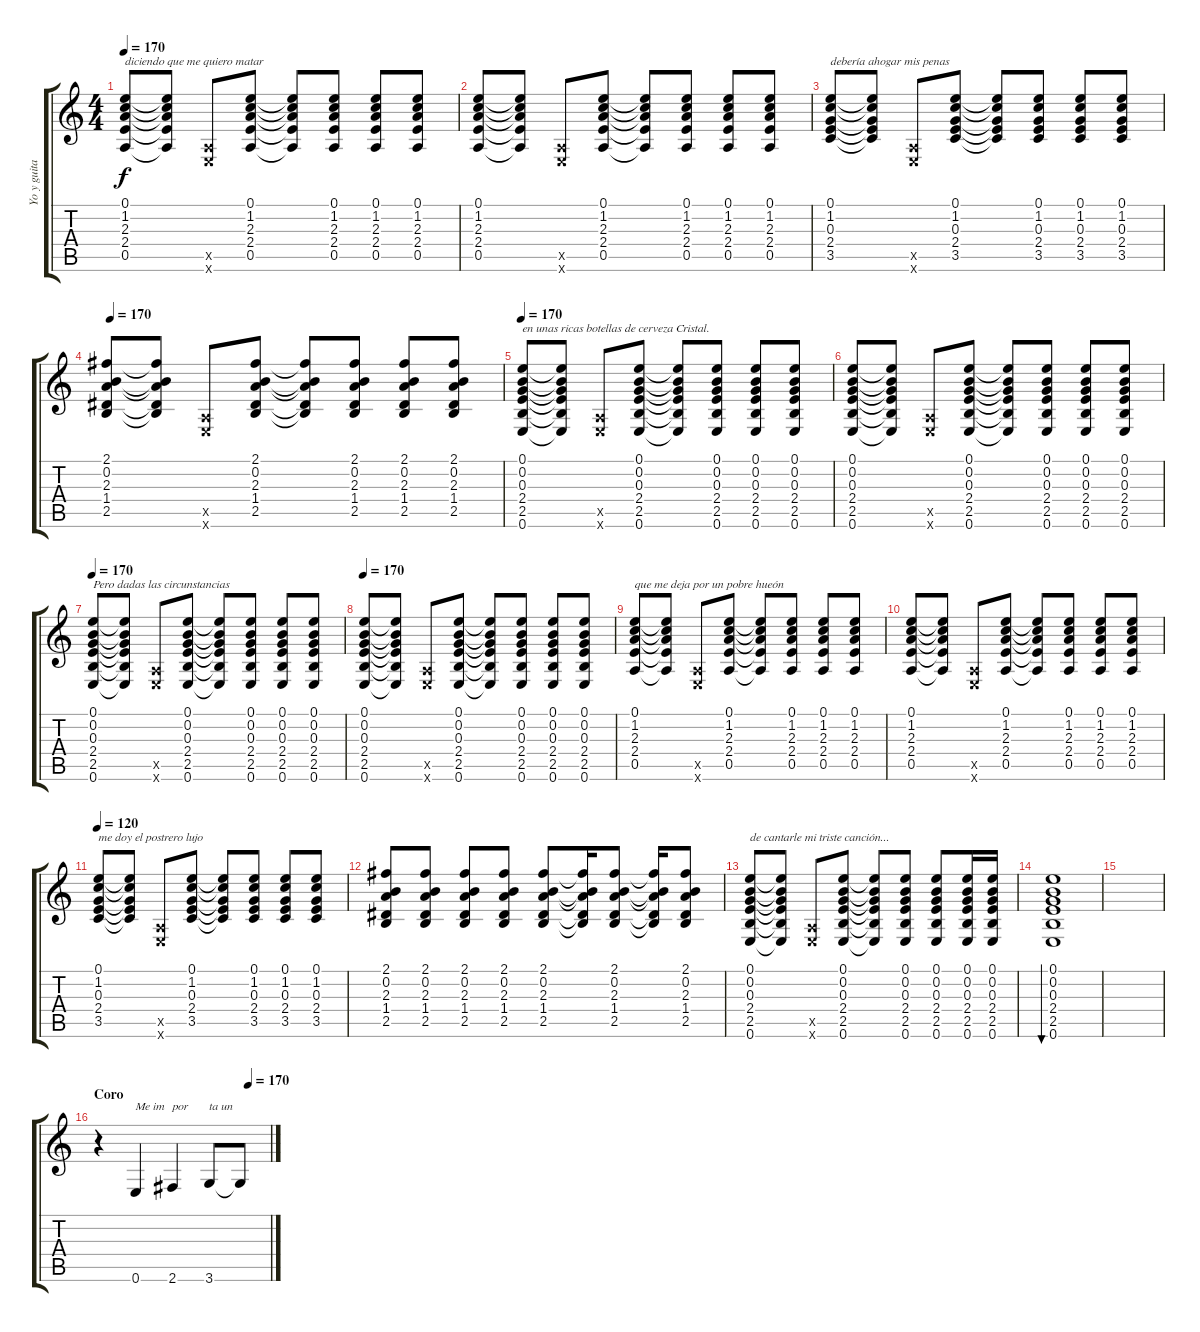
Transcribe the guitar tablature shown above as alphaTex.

\track ("Yo y guitarra electroacústica 12 cuerdas" "Yo y guita") {instrument acousticguitarsteel}
\staff {score tabs}
\tuning (E4 B3 G3 D3 A2 E2) {hide}
\ts (4 4)
\tempo 170
\clef g2
\ks c
(0.1 1.2 2.3 2.4 0.5).8{txt "diciendo que me quiero matar" dy f} (0.1{t} 1.2{t} 2.3{t} 2.4{t} 0.5{t}).8 (0.5{x} 0.6{x}).8 (0.1 1.2 2.3 2.4 0.5).8 (0.1{t} 1.2{t} 2.3{t} 2.4{t} 0.5{t}).8 (0.1 1.2 2.3 2.4 0.5).8 (0.1 1.2 2.3 2.4 0.5).8 (0.1 1.2 2.3 2.4 0.5).8 |
(0.1 1.2 2.3 2.4 0.5).8 (0.1{t} 1.2{t} 2.3{t} 2.4{t} 0.5{t}).8 (0.5{x} 0.6{x}).8 (0.1 1.2 2.3 2.4 0.5).8 (0.1{t} 1.2{t} 2.3{t} 2.4{t} 0.5{t}).8 (0.1 1.2 2.3 2.4 0.5).8 (0.1 1.2 2.3 2.4 0.5).8 (0.1 1.2 2.3 2.4 0.5).8 |
(0.1 1.2 0.3 2.4 3.5).8{txt "debería ahogar mis penas"} (0.1{t} 1.2{t} 0.3{t} 2.4{t} 3.5{t}).8 (0.5{x} 0.6{x}).8 (0.1 1.2 0.3 2.4 3.5).8 (0.1{t} 1.2{t} 0.3{t} 2.4{t} 3.5{t}).8 (0.1 1.2 0.3 2.4 3.5).8 (0.1 1.2 0.3 2.4 3.5).8 (0.1 1.2 0.3 2.4 3.5).8 |
\tempo 170
(2.1 0.2 2.3 1.4 2.5).8 (2.1{t} 0.2{t} 2.3{t} 1.4{t} 2.5{t}).8 (0.5{x} 0.6{x}).8 (2.1 0.2 2.3 1.4 2.5).8 (2.1{t} 0.2{t} 2.3{t} 1.4{t} 2.5{t}).8 (2.1 0.2 2.3 1.4 2.5).8 (2.1 0.2 2.3 1.4 2.5).8 (2.1 0.2 2.3 1.4 2.5).8 |
\tempo 170
(0.1 0.2 0.3 2.4 2.5 0.6).8{txt "en unas ricas botellas de cerveza Cristal."} (0.1{t} 0.2{t} 0.3{t} 2.4{t} 2.5{t} 0.6{t}).8 (0.5{x} 0.6{x}).8 (0.1 0.2 0.3 2.4 2.5 0.6).8 (0.1{t} 0.2{t} 0.3{t} 2.4{t} 2.5{t} 0.6{t}).8 (0.1 0.2 0.3 2.4 2.5 0.6).8 (0.1 0.2 0.3 2.4 2.5 0.6).8 (0.1 0.2 0.3 2.4 2.5 0.6).8 |
(0.1 0.2 0.3 2.4 2.5 0.6).8 (0.1{t} 0.2{t} 0.3{t} 2.4{t} 2.5{t} 0.6{t}).8 (0.5{x} 0.6{x}).8 (0.1 0.2 0.3 2.4 2.5 0.6).8 (0.1{t} 0.2{t} 0.3{t} 2.4{t} 2.5{t} 0.6{t}).8 (0.1 0.2 0.3 2.4 2.5 0.6).8 (0.1 0.2 0.3 2.4 2.5 0.6).8 (0.1 0.2 0.3 2.4 2.5 0.6).8 |
\tempo 170
(0.1 0.2 0.3 2.4 2.5 0.6).8{txt "Pero dadas las circunstancias"} (0.1{t} 0.2{t} 0.3{t} 2.4{t} 2.5{t} 0.6{t}).8 (0.5{x} 0.6{x}).8 (0.1 0.2 0.3 2.4 2.5 0.6).8 (0.1{t} 0.2{t} 0.3{t} 2.4{t} 2.5{t} 0.6{t}).8 (0.1 0.2 0.3 2.4 2.5 0.6).8 (0.1 0.2 0.3 2.4 2.5 0.6).8 (0.1 0.2 0.3 2.4 2.5 0.6).8 |
\tempo 170
(0.1 0.2 0.3 2.4 2.5 0.6).8 (0.1{t} 0.2{t} 0.3{t} 2.4{t} 2.5{t} 0.6{t}).8 (0.5{x} 0.6{x}).8 (0.1 0.2 0.3 2.4 2.5 0.6).8 (0.1{t} 0.2{t} 0.3{t} 2.4{t} 2.5{t} 0.6{t}).8 (0.1 0.2 0.3 2.4 2.5 0.6).8 (0.1 0.2 0.3 2.4 2.5 0.6).8 (0.1 0.2 0.3 2.4 2.5 0.6).8 |
(0.1 1.2 2.3 2.4 0.5).8{txt "que me deja por un pobre hueón"} (0.1{t} 1.2{t} 2.3{t} 2.4{t} 0.5{t}).8 (0.5{x} 0.6{x}).8 (0.1 1.2 2.3 2.4 0.5).8 (0.1{t} 1.2{t} 2.3{t} 2.4{t} 0.5{t}).8 (0.1 1.2 2.3 2.4 0.5).8 (0.1 1.2 2.3 2.4 0.5).8 (0.1 1.2 2.3 2.4 0.5).8 |
(0.1 1.2 2.3 2.4 0.5).8 (0.1{t} 1.2{t} 2.3{t} 2.4{t} 0.5{t}).8 (0.5{x} 0.6{x}).8 (0.1 1.2 2.3 2.4 0.5).8 (0.1{t} 1.2{t} 2.3{t} 2.4{t} 0.5{t}).8 (0.1 1.2 2.3 2.4 0.5).8 (0.1 1.2 2.3 2.4 0.5).8 (0.1 1.2 2.3 2.4 0.5).8 |
\tempo 120
(0.1 1.2 0.3 2.4 3.5).8{txt "me doy el postrero lujo"} (0.1{t} 1.2{t} 0.3{t} 2.4{t} 3.5{t}).8 (0.5{x} 0.6{x}).8 (0.1 1.2 0.3 2.4 3.5).8 (0.1{t} 1.2{t} 0.3{t} 2.4{t} 3.5{t}).8 (0.1 1.2 0.3 2.4 3.5).8 (0.1 1.2 0.3 2.4 3.5).8 (0.1 1.2 0.3 2.4 3.5).8 |
(2.1 0.2 2.3 1.4 2.5).8 (2.1 0.2 2.3 1.4 2.5).8 (2.1 0.2 2.3 1.4 2.5).8 (2.1 0.2 2.3 1.4 2.5).8 (2.1 0.2 2.3 1.4 2.5).8 (2.1{t} 0.2{t} 2.3{t} 1.4{t} 2.5{t}).16 (2.1 0.2 2.3 1.4 2.5).8 (2.1{t} 0.2{t} 2.3{t} 1.4{t} 2.5{t}).16 (2.1 0.2 2.3 1.4 2.5).8 |
(0.1 0.2 0.3 2.4 2.5 0.6).8{txt "de cantarle mi triste canción..."} (0.1{t} 0.2{t} 0.3{t} 2.4{t} 2.5{t} 0.6{t}).8 (0.5{x} 0.6{x}).8 (0.1 0.2 0.3 2.4 2.5 0.6).8 (0.1{t} 0.2{t} 0.3{t} 2.4{t} 2.5{t} 0.6{t}).8 (0.1 0.2 0.3 2.4 2.5 0.6).8 (0.1 0.2 0.3 2.4 2.5 0.6).8 (0.1 0.2 0.3 2.4 2.5 0.6).16 (0.1 0.2 0.3 2.4 2.5 0.6).16 |
(0.1 0.2 0.3 2.4 2.5 0.6).1{bu 60} |
|
\section ("" "Coro")
\tempo (170 0.875)
r.4 0.6.4{txt "Me im"} 2.6.4{txt "por"} 3.6.8{txt "ta un"} 3.6{t}.8
